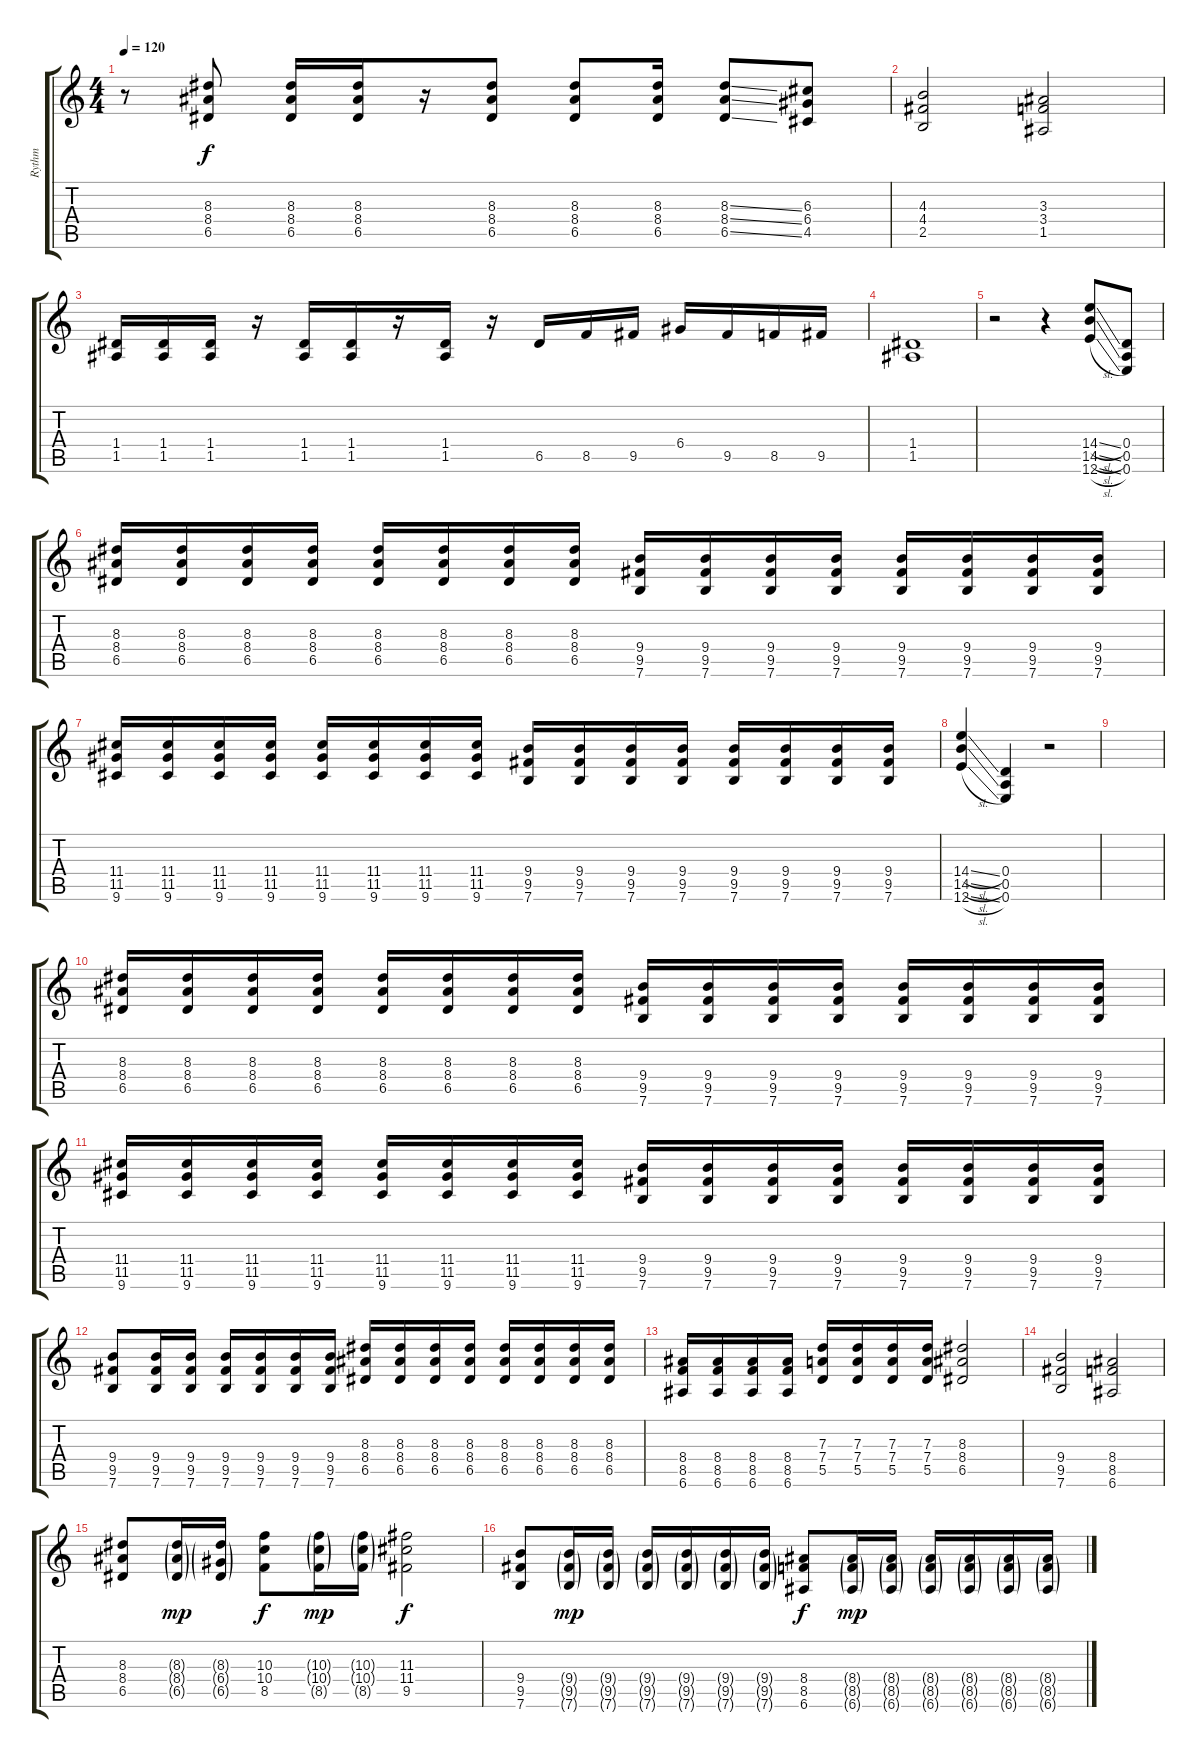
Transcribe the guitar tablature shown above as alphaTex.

\track ("Rythm" "Rythm") {instrument overdrivenguitar}
\staff {score tabs}
\tuning (E4 B3 G3 D3 A2 E2) {hide}
\ts (4 4)
\tempo 120
\clef g2
\ks c
r.8{dy mp} (8.3 8.4 6.5).8{dy f} (8.3 8.4 6.5).16 (8.3 8.4 6.5).16 r.16 (8.3 8.4 6.5).8 (8.3 8.4 6.5).8 (8.3 8.4 6.5).16 (8.3{ss} 8.4{ss} 6.5{ss}).8 (6.3 6.4 4.5).8 |
(4.3 4.4 2.5).2 (3.3 3.4 1.5).2 |
(1.4 1.5).16 (1.4 1.5).16 (1.4 1.5).16 r.16 (1.4 1.5).16 (1.4 1.5).16 r.16 (1.4 1.5).16 r.16 6.5.16 8.5.16 9.5.16 6.4.16 9.5.16 8.5.16 9.5.16 |
(1.4 1.5).1 |
r.2 r.4 (14.4{sl} 14.5{sl} 12.6{sl}).8 (0.4 0.5 0.6).8 |
(8.3 8.4 6.5).16 (8.3 8.4 6.5).16 (8.3 8.4 6.5).16 (8.3 8.4 6.5).16 (8.3 8.4 6.5).16 (8.3 8.4 6.5).16 (8.3 8.4 6.5).16 (8.3 8.4 6.5).16 (9.4 9.5 7.6).16 (9.4 9.5 7.6).16 (9.4 9.5 7.6).16 (9.4 9.5 7.6).16 (9.4 9.5 7.6).16 (9.4 9.5 7.6).16 (9.4 9.5 7.6).16 (9.4 9.5 7.6).16 |
(11.4 11.5 9.6).16 (11.4 11.5 9.6).16 (11.4 11.5 9.6).16 (11.4 11.5 9.6).16 (11.4 11.5 9.6).16 (11.4 11.5 9.6).16 (11.4 11.5 9.6).16 (11.4 11.5 9.6).16 (9.4 9.5 7.6).16 (9.4 9.5 7.6).16 (9.4 9.5 7.6).16 (9.4 9.5 7.6).16 (9.4 9.5 7.6).16 (9.4 9.5 7.6).16 (9.4 9.5 7.6).16 (9.4 9.5 7.6).16 |
(14.4{sl} 14.5{sl} 12.6{sl}).4 (0.4 0.5 0.6).4 r.2 |
|
(8.3 8.4 6.5).16 (8.3 8.4 6.5).16 (8.3 8.4 6.5).16 (8.3 8.4 6.5).16 (8.3 8.4 6.5).16 (8.3 8.4 6.5).16 (8.3 8.4 6.5).16 (8.3 8.4 6.5).16 (9.4 9.5 7.6).16 (9.4 9.5 7.6).16 (9.4 9.5 7.6).16 (9.4 9.5 7.6).16 (9.4 9.5 7.6).16 (9.4 9.5 7.6).16 (9.4 9.5 7.6).16 (9.4 9.5 7.6).16 |
(11.4 11.5 9.6).16 (11.4 11.5 9.6).16 (11.4 11.5 9.6).16 (11.4 11.5 9.6).16 (11.4 11.5 9.6).16 (11.4 11.5 9.6).16 (11.4 11.5 9.6).16 (11.4 11.5 9.6).16 (9.4 9.5 7.6).16 (9.4 9.5 7.6).16 (9.4 9.5 7.6).16 (9.4 9.5 7.6).16 (9.4 9.5 7.6).16 (9.4 9.5 7.6).16 (9.4 9.5 7.6).16 (9.4 9.5 7.6).16 |
(9.4 9.5 7.6).8 (9.4 9.5 7.6).16 (9.4 9.5 7.6).16 (9.4 9.5 7.6).16 (9.4 9.5 7.6).16 (9.4 9.5 7.6).16 (9.4 9.5 7.6).16 (8.3 8.4 6.5).16 (8.3 8.4 6.5).16 (8.3 8.4 6.5).16 (8.3 8.4 6.5).16 (8.3 8.4 6.5).16 (8.3 8.4 6.5).16 (8.3 8.4 6.5).16 (8.3 8.4 6.5).16 |
(8.4 8.5 6.6).16 (8.4 8.5 6.6).16 (8.4 8.5 6.6).16 (8.4 8.5 6.6).16 (7.3 7.4 5.5).16 (7.3 7.4 5.5).16 (7.3 7.4 5.5).16 (7.3 7.4 5.5).16 (8.3 8.4 6.5).2 |
(9.4 9.5 7.6).2 (8.4 8.5 6.6).2 |
(8.3 8.4 6.5).8 (8.3{g} 8.4{g} 6.5{g}).16{dy mp} (8.3{g} 6.4{g} 6.5{g}).16 (10.3 10.4 8.5).8{dy f} (10.3{g} 10.4{g} 8.5{g}).16{dy mp} (10.3{g} 10.4{g} 8.5{g}).16 (11.3 11.4 9.5).2{dy f} |
(9.4 9.5 7.6).8 (9.4{g} 9.5{g} 7.6{g}).16{dy mp} (9.4{g} 9.5{g} 7.6{g}).16 (9.4{g} 9.5{g} 7.6{g}).16 (9.4{g} 9.5{g} 7.6{g}).16 (9.4{g} 9.5{g} 7.6{g}).16 (9.4{g} 9.5{g} 7.6{g}).16 (8.4 8.5 6.6).8{dy f} (8.4{g} 8.5{g} 6.6{g}).16{dy mp} (8.4{g} 8.5{g} 6.6{g}).16 (8.4{g} 8.5{g} 6.6{g}).16 (8.4{g} 8.5{g} 6.6{g}).16 (8.4{g} 8.5{g} 6.6{g}).16 (8.4{g} 8.5{g} 6.6{g}).16
